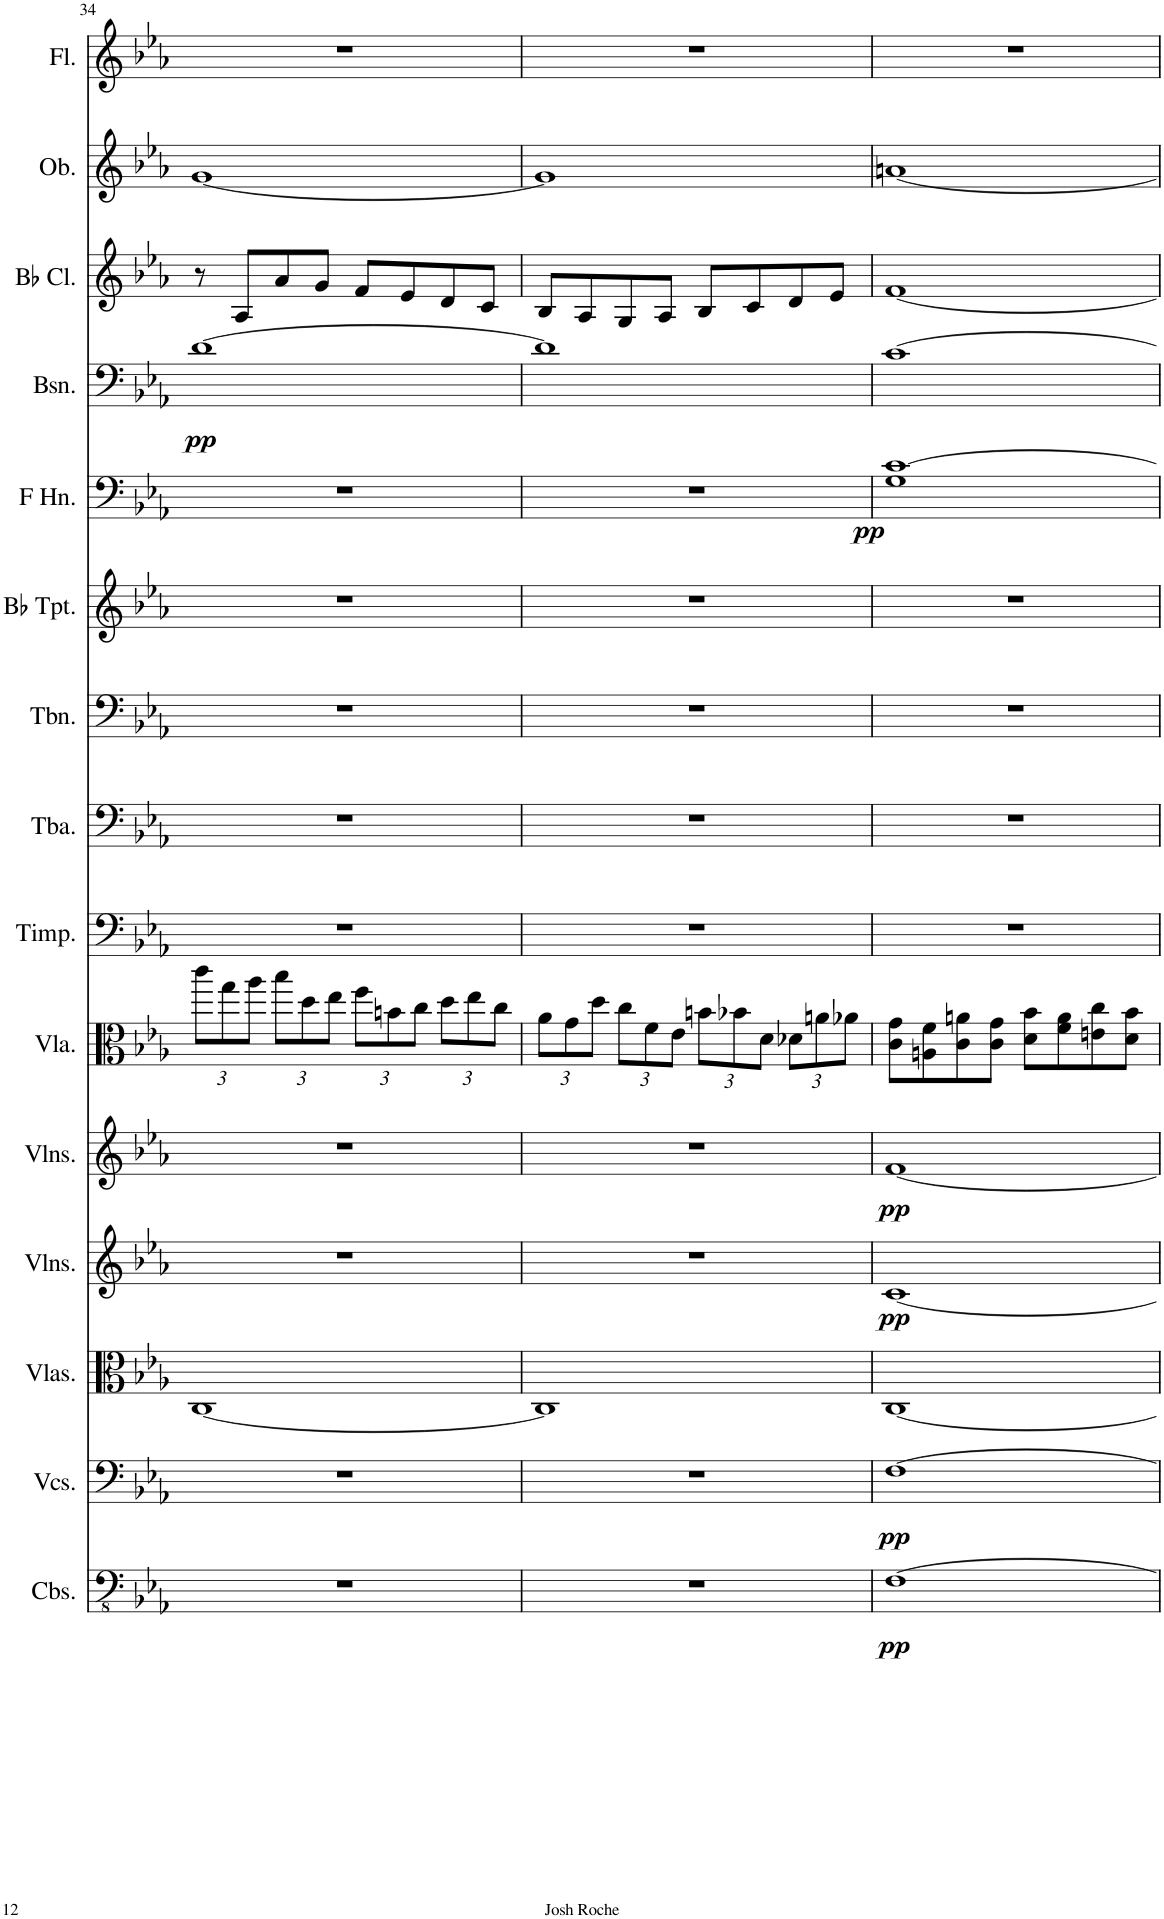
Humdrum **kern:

**kern	**dynam	**kern	**dynam	**kern	**kern	**dynam	**kern	**dynam	**kern	**kern	**kern	**kern	**kern	**kern	**dynam	**kern	**dynam	**kern	**kern	**kern
*part15	*part15	*part14	*part14	*part13	*part12	*part12	*part11	*part11	*part10	*part9	*part8	*part7	*part6	*part5	*part5	*part4	*part4	*part3	*part2	*part1
*staff15	*staff15	*staff14	*staff14	*staff13	*staff12	*staff12	*staff11	*staff11	*staff10	*staff9	*staff8	*staff7	*staff6	*staff5	*staff5	*staff4	*staff4	*staff3	*staff2	*staff1
*I"Contrabasses	*	*I"Violoncellos	*	*I"Violas	*I"Violins	*	*I"Violins	*	*I"Viola	*I"Timpani	*I"Tuba	*I"Trombone	*I"Bb Trumpet	*I"Horn in F	*	*I"Bassoon	*	*I"Bb Clarinet	*I"Oboe	*I"Flute
*I'Cbs.	*	*I'Vcs.	*	*I'Vlas.	*I'Vlns.	*	*I'Vlns.	*	*I'Vla.	*I'Timp.	*I'Tba.	*I'Tbn.	*I'Bb Tpt.	*	*	*I'Bsn.	*	*I'Bb Cl.	*I'Ob.	*I'Fl.
!!LO:PB:g=z
*clefFv4	*	*clefF4	*	*clefC3	*clefG2	*	*clefG2	*	*clefC3	*clefF4	*clefF4	*clefF4	*clefG2	*clefF4	*	*clefF4	*	*clefG2	*clefG2	*clefG2
*	*	*	*	*	*	*	*	*	*	*	*	*	*ITrd1c2	*ITrd4c7	*	*	*	*ITrd1c2	*	*
*k[b-e-a-]	*	*k[b-e-a-]	*	*k[b-e-a-]	*k[b-e-a-]	*	*k[b-e-a-]	*	*k[b-e-a-]	*k[b-e-a-]	*k[b-e-a-]	*k[b-e-a-]	*k[b-e-a-]	*k[b-e-a-]	*	*k[b-e-a-]	*	*k[b-e-a-]	*k[b-e-a-]	*k[b-e-a-]
*M4/4	*	*M4/4	*	*M4/4	*M4/4	*	*M4/4	*	*M4/4	*M4/4	*M4/4	*M4/4	*M4/4	*M4/4	*	*M4/4	*	*M4/4	*M4/4	*M4/4
*	*	*	*	*	*	*	*	*	*Xbrackettup	*	*	*	*	*	*	*	*	*	*	*
=34	=34	=34	=34	=34	=34	=34	=34	=34	=34	=34	=34	=34	=34	=34	=34	=34	=34	=34	=34	=34
!	!	!	!	!	!	!	!	!	!	!	!	!	!	!	!	!	!LO:DY:b	!	!	!
1r	.	1r	.	[1C	1r	.	1r	.	12ccc\L	1r	1r	1r	1r	1r	.	[1d	pp	8r	[1g	1r
.	.	.	.	.	.	.	.	.	12gg\	.	.	.	.	.	.	.	.	.	.	.
.	.	.	.	.	.	.	.	.	.	.	.	.	.	.	.	.	.	8A-/L	.	.
.	.	.	.	.	.	.	.	.	12aa-\J	.	.	.	.	.	.	.	.	.	.	.
.	.	.	.	.	.	.	.	.	12bb-\L	.	.	.	.	.	.	.	.	8a-/	.	.
.	.	.	.	.	.	.	.	.	12dd\	.	.	.	.	.	.	.	.	.	.	.
.	.	.	.	.	.	.	.	.	.	.	.	.	.	.	.	.	.	8g/J	.	.
.	.	.	.	.	.	.	.	.	12ee-\J	.	.	.	.	.	.	.	.	.	.	.
.	.	.	.	.	.	.	.	.	12ff\L	.	.	.	.	.	.	.	.	8f/L	.	.
.	.	.	.	.	.	.	.	.	12bn\	.	.	.	.	.	.	.	.	.	.	.
.	.	.	.	.	.	.	.	.	.	.	.	.	.	.	.	.	.	8e-/	.	.
.	.	.	.	.	.	.	.	.	12cc\J	.	.	.	.	.	.	.	.	.	.	.
.	.	.	.	.	.	.	.	.	12dd\L	.	.	.	.	.	.	.	.	8d/	.	.
.	.	.	.	.	.	.	.	.	12ee-\	.	.	.	.	.	.	.	.	.	.	.
.	.	.	.	.	.	.	.	.	.	.	.	.	.	.	.	.	.	8c/J	.	.
.	.	.	.	.	.	.	.	.	12cc\J	.	.	.	.	.	.	.	.	.	.	.
=35	=35	=35	=35	=35	=35	=35	=35	=35	=35	=35	=35	=35	=35	=35	=35	=35	=35	=35	=35	=35
1r	.	1r	.	1C]	1r	.	1r	.	12a-\L	1r	1r	1r	1r	1r	.	1d]	.	8B-/L	1g]	1r
.	.	.	.	.	.	.	.	.	12g\	.	.	.	.	.	.	.	.	.	.	.
.	.	.	.	.	.	.	.	.	.	.	.	.	.	.	.	.	.	8A-/	.	.
.	.	.	.	.	.	.	.	.	12dd\J	.	.	.	.	.	.	.	.	.	.	.
.	.	.	.	.	.	.	.	.	12cc\L	.	.	.	.	.	.	.	.	8G/	.	.
.	.	.	.	.	.	.	.	.	12f\	.	.	.	.	.	.	.	.	.	.	.
.	.	.	.	.	.	.	.	.	.	.	.	.	.	.	.	.	.	8A-/J	.	.
.	.	.	.	.	.	.	.	.	12e-\J	.	.	.	.	.	.	.	.	.	.	.
.	.	.	.	.	.	.	.	.	12bn\L	.	.	.	.	.	.	.	.	8B-/L	.	.
.	.	.	.	.	.	.	.	.	12b-X\	.	.	.	.	.	.	.	.	.	.	.
.	.	.	.	.	.	.	.	.	.	.	.	.	.	.	.	.	.	8c/	.	.
.	.	.	.	.	.	.	.	.	12d\J	.	.	.	.	.	.	.	.	.	.	.
.	.	.	.	.	.	.	.	.	12d-X\L	.	.	.	.	.	.	.	.	8d/	.	.
.	.	.	.	.	.	.	.	.	12an\	.	.	.	.	.	.	.	.	.	.	.
.	.	.	.	.	.	.	.	.	.	.	.	.	.	.	.	.	.	8e-/J	.	.
.	.	.	.	.	.	.	.	.	12a-X\J	.	.	.	.	.	.	.	.	.	.	.
=36	=36	=36	=36	=36	=36	=36	=36	=36	=36	=36	=36	=36	=36	=36	=36	=36	=36	=36	=36	=36
!	!LO:DY:b	!	!LO:DY:b	!	!	!LO:DY:b	!	!LO:DY:b	!	!	!	!	!	!	!LO:DY:b	!	!	!	!	!
[1FF	pp	[1F	pp	[1C	[1c	pp	[1f	pp	8c\ 8g\L	1r	1r	1r	1r	1G [1c	pp	[1c	.	[1f	[1an	1r
.	.	.	.	.	.	.	.	.	8An\ 8f\	.	.	.	.	.	.	.	.	.	.	.
.	.	.	.	.	.	.	.	.	8c\ 8an\	.	.	.	.	.	.	.	.	.	.	.
.	.	.	.	.	.	.	.	.	8c\ 8g\J	.	.	.	.	.	.	.	.	.	.	.
.	.	.	.	.	.	.	.	.	8d\ 8b-\L	.	.	.	.	.	.	.	.	.	.	.
.	.	.	.	.	.	.	.	.	8f\ 8a\	.	.	.	.	.	.	.	.	.	.	.
.	.	.	.	.	.	.	.	.	8en\ 8cc\	.	.	.	.	.	.	.	.	.	.	.
.	.	.	.	.	.	.	.	.	8d\ 8b-\J	.	.	.	.	.	.	.	.	.	.	.
=	=	=	=	=	=	=	=	=	=	=	=	=	=	=	=	=	=	=	=	=
*-	*-	*-	*-	*-	*-	*-	*-	*-	*-	*-	*-	*-	*-	*-	*-	*-	*-	*-	*-	*-
